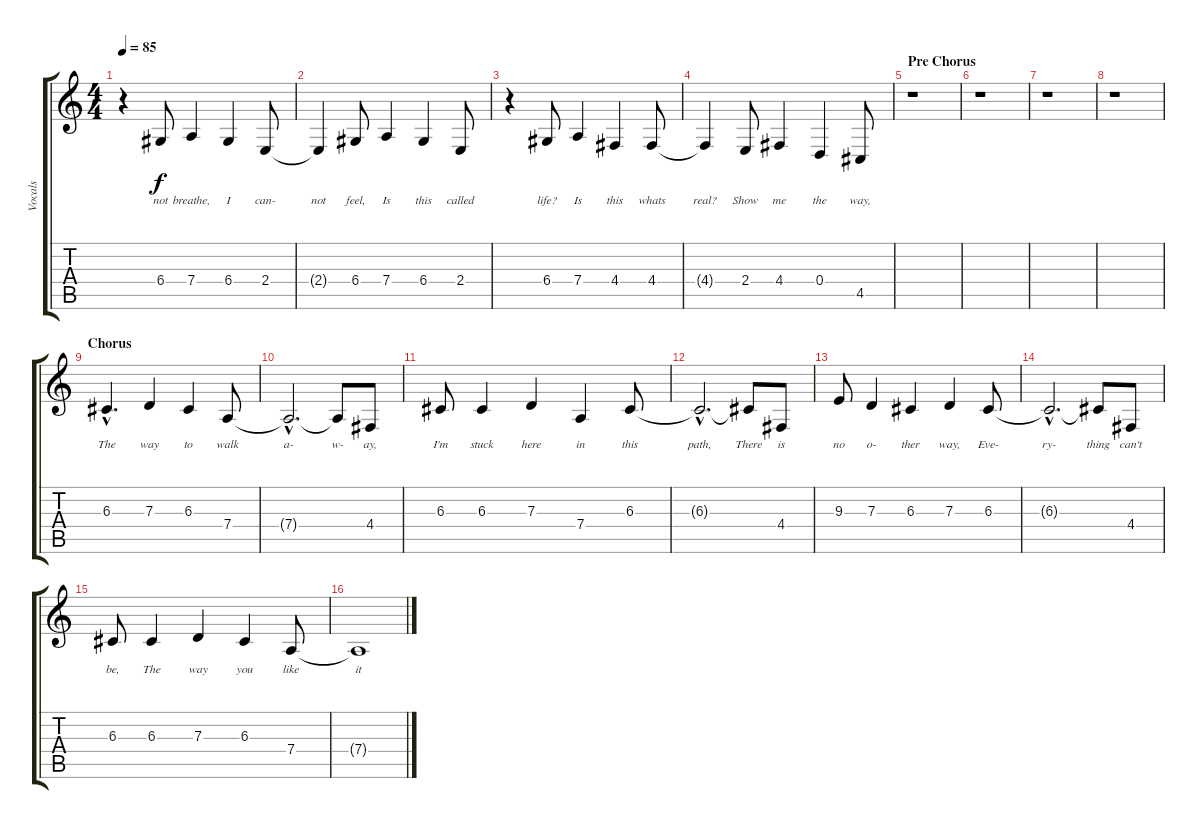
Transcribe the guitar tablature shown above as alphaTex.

\track ("Vocals" "Vocals") {instrument lead8bassandlead}
\staff {score tabs}
\tuning (E4 B3 G3 D3 A2 D2) {hide}
\ts (4 4)
\tempo 85
\clef g2
\ks c
r.4{dy f} 6.4.8{lyrics (0 "not") lyrics (1 "") lyrics (2 "") lyrics (3 "") lyrics (4 "")} 7.4.4{lyrics (0 "breathe,") lyrics (1 "") lyrics (2 "") lyrics (3 "") lyrics (4 "")} 6.4.4{lyrics (0 "I") lyrics (1 "") lyrics (2 "") lyrics (3 "") lyrics (4 "")} 2.4.8{lyrics (0 "can-") lyrics (1 "") lyrics (2 "") lyrics (3 "") lyrics (4 "")} |
2.4{t}.4{lyrics (0 "not") lyrics (1 "") lyrics (2 "") lyrics (3 "") lyrics (4 "")} 6.4.8{lyrics (0 "feel,") lyrics (1 "") lyrics (2 "") lyrics (3 "") lyrics (4 "")} 7.4.4{lyrics (0 "Is") lyrics (1 "") lyrics (2 "") lyrics (3 "") lyrics (4 "")} 6.4.4{lyrics (0 "this") lyrics (1 "") lyrics (2 "") lyrics (3 "") lyrics (4 "")} 2.4.8{lyrics (0 "called") lyrics (1 "") lyrics (2 "") lyrics (3 "") lyrics (4 "")} |
r.4 6.4.8{lyrics (0 "life?") lyrics (1 "") lyrics (2 "") lyrics (3 "") lyrics (4 "")} 7.4.4{lyrics (0 "Is") lyrics (1 "") lyrics (2 "") lyrics (3 "") lyrics (4 "")} 4.4.4{lyrics (0 "this") lyrics (1 "") lyrics (2 "") lyrics (3 "") lyrics (4 "")} 4.4.8{lyrics (0 "whats") lyrics (1 "") lyrics (2 "") lyrics (3 "") lyrics (4 "")} |
4.4{t}.4{lyrics (0 "real?") lyrics (1 "") lyrics (2 "") lyrics (3 "") lyrics (4 "")} 2.4.8{lyrics (0 "Show") lyrics (1 "") lyrics (2 "") lyrics (3 "") lyrics (4 "")} 4.4.4{lyrics (0 "me") lyrics (1 "") lyrics (2 "") lyrics (3 "") lyrics (4 "")} 0.4.4{lyrics (0 "the") lyrics (1 "") lyrics (2 "") lyrics (3 "") lyrics (4 "")} 4.5.8{lyrics (0 "way,") lyrics (1 "") lyrics (2 "") lyrics (3 "") lyrics (4 "")} |
\section ("" "Pre Chorus")
r.1 |
r.1 |
r.1 |
r.1 |
\section ("" "Chorus")
6.3{hac}.4{d lyrics (0 "The") lyrics (1 "") lyrics (2 "") lyrics (3 "") lyrics (4 "")} 7.3.4{lyrics (0 "way") lyrics (1 "") lyrics (2 "") lyrics (3 "") lyrics (4 "")} 6.3.4{lyrics (0 "to") lyrics (1 "") lyrics (2 "") lyrics (3 "") lyrics (4 "")} 7.4.8{lyrics (0 "walk") lyrics (1 "") lyrics (2 "") lyrics (3 "") lyrics (4 "")} |
7.4{hac t}.2{d lyrics (0 "a-") lyrics (1 "") lyrics (2 "") lyrics (3 "") lyrics (4 "")} 7.4{t}.8{lyrics (0 "w-") lyrics (1 "") lyrics (2 "") lyrics (3 "") lyrics (4 "")} 4.4.8{lyrics (0 "ay,") lyrics (1 "") lyrics (2 "") lyrics (3 "") lyrics (4 "")} |
6.3.8{lyrics (0 "I'm") lyrics (1 "") lyrics (2 "") lyrics (3 "") lyrics (4 "")} 6.3.4{lyrics (0 "stuck") lyrics (1 "") lyrics (2 "") lyrics (3 "") lyrics (4 "")} 7.3.4{lyrics (0 "here") lyrics (1 "") lyrics (2 "") lyrics (3 "") lyrics (4 "")} 7.4.4{lyrics (0 "in") lyrics (1 "") lyrics (2 "") lyrics (3 "") lyrics (4 "")} 6.3.8{lyrics (0 "this") lyrics (1 "") lyrics (2 "") lyrics (3 "") lyrics (4 "")} |
6.3{hac t}.2{d lyrics (0 "path,") lyrics (1 "") lyrics (2 "") lyrics (3 "") lyrics (4 "")} 6.3{t}.8{lyrics (0 "There") lyrics (1 "") lyrics (2 "") lyrics (3 "") lyrics (4 "")} 4.4.8{lyrics (0 "is") lyrics (1 "") lyrics (2 "") lyrics (3 "") lyrics (4 "")} |
9.3.8{lyrics (0 "no") lyrics (1 "") lyrics (2 "") lyrics (3 "") lyrics (4 "")} 7.3.4{lyrics (0 "o-") lyrics (1 "") lyrics (2 "") lyrics (3 "") lyrics (4 "")} 6.3.4{lyrics (0 "ther") lyrics (1 "") lyrics (2 "") lyrics (3 "") lyrics (4 "")} 7.3.4{lyrics (0 "way,") lyrics (1 "") lyrics (2 "") lyrics (3 "") lyrics (4 "")} 6.3.8{lyrics (0 "Eve-") lyrics (1 "") lyrics (2 "") lyrics (3 "") lyrics (4 "")} |
6.3{hac t}.2{d lyrics (0 "ry-") lyrics (1 "") lyrics (2 "") lyrics (3 "") lyrics (4 "")} 6.3{t}.8{lyrics (0 "thing") lyrics (1 "") lyrics (2 "") lyrics (3 "") lyrics (4 "")} 4.4.8{lyrics (0 "can't") lyrics (1 "") lyrics (2 "") lyrics (3 "") lyrics (4 "")} |
6.3.8{lyrics (0 "be,") lyrics (1 "") lyrics (2 "") lyrics (3 "") lyrics (4 "")} 6.3.4{lyrics (0 "The") lyrics (1 "") lyrics (2 "") lyrics (3 "") lyrics (4 "")} 7.3.4{lyrics (0 "way") lyrics (1 "") lyrics (2 "") lyrics (3 "") lyrics (4 "")} 6.3.4{lyrics (0 "you") lyrics (1 "") lyrics (2 "") lyrics (3 "") lyrics (4 "")} 7.4.8{lyrics (0 "like") lyrics (1 "") lyrics (2 "") lyrics (3 "") lyrics (4 "")} |
7.4{t}.1{lyrics (0 "it") lyrics (1 "") lyrics (2 "") lyrics (3 "") lyrics (4 "")}
